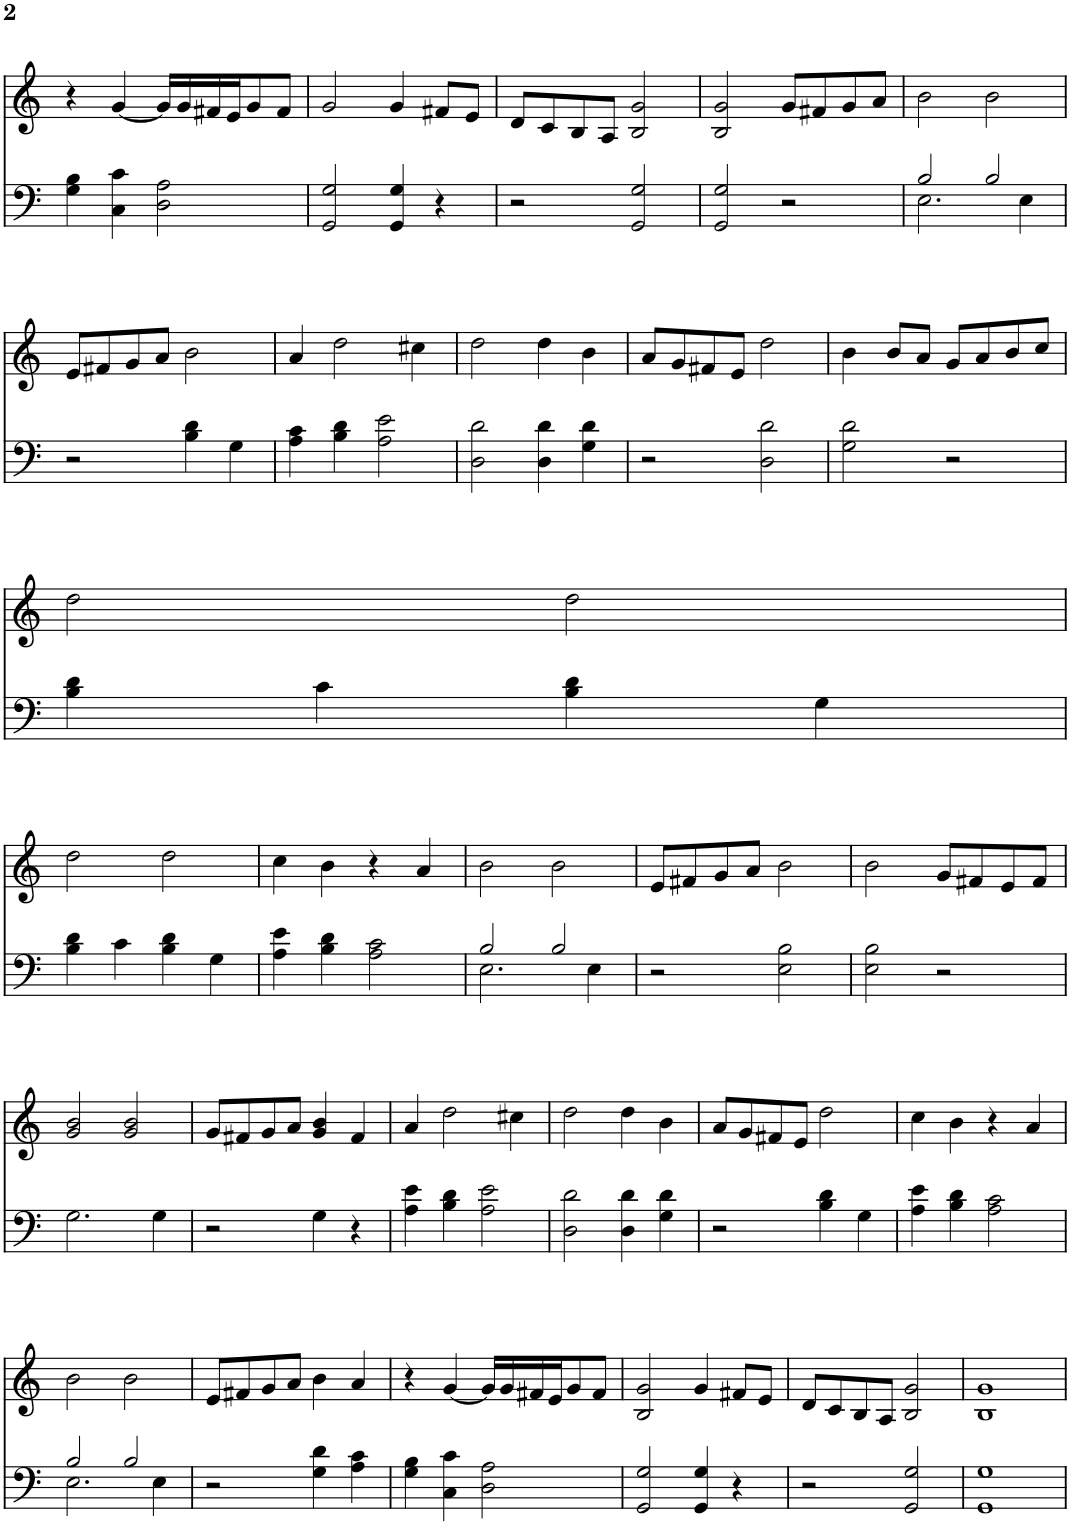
**kern	**kern
*part1	*part1
*staff2	*staff1
*I"Laute	*
!!LO:PB:g=z
*clefF4	*clefG2
*k[]	*k[]
*M2/2	*M2/2
*met(c|)	*met(c|)
=34	=34
4G\ 4B\	4r
4C\ 4c\	[4g/
2D\ 2A\	16g/LL]
.	16g/
.	16f#X/
.	16e/J
.	8g/
.	8f#/J
=35	=35
2GG/ 2G/	2g/
4GG/ 4G/	4g/
4r	8f#X/L
.	8e/J
=36	=36
2r	8d/L
.	8c/
.	8B/
.	8A/J
2GG/ 2G/	2B/ 2g/
=37	=37
2GG/ 2G/	2B/ 2g/
2r	8g/L
.	8f#X/
.	8g/
.	8a/J
=38	=38
*^	*
2B/	2.E\	2b\
2B/	.	2b\
.	4E\	.
*v	*v	*
!!LO:LB:g=z
=39	=39
2r	8e/L
.	8f#X/
.	8g/
.	8a/J
4B\ 4d\	2b\
4G\	.
=40	=40
4A\ 4c\	4a/
4B\ 4d\	2dd\
2A\ 2e\	.
.	4cc#X\
=41	=41
2D\ 2d\	2dd\
4D\ 4d\	4dd\
4G\ 4d\	4b\
=42	=42
2r	8a/L
.	8g/
.	8f#X/
.	8e/J
2D\ 2d\	2dd\
=43	=43
2G\ 2d\	4b\
.	8b/L
.	8a/J
2r	8g/L
.	8a/
.	8b/
.	8cc/J
!!LO:LB:g=z
=44	=44
4B\ 4d\	2dd\
4c\	.
4B\ 4d\	2dd\
4G\	.
!!LO:LB:g=z
=45	=45
4B\ 4d\	2dd\
4c\	.
4B\ 4d\	2dd\
4G\	.
=46	=46
4A\ 4e\	4cc\
4B\ 4d\	4b\
2A\ 2c\	4r
.	4a/
=47	=47
*^	*
2B/	2.E\	2b\
2B/	.	2b\
.	4E\	.
*v	*v	*
=48	=48
2r	8e/L
.	8f#X/
.	8g/
.	8a/J
2E\ 2B\	2b\
=49	=49
2E\ 2B\	2b\
2r	8g/L
.	8f#X/
.	8e/
.	8f#/J
!!LO:LB:g=z
=50	=50
2.G\	2g/ 2b/
.	2g/ 2b/
4G\	.
=51	=51
2r	8g/L
.	8f#X/
.	8g/
.	8a/J
4G\	4g/ 4b/
4r	4f#/
=52	=52
4A\ 4e\	4a/
4B\ 4d\	2dd\
2A\ 2e\	.
.	4cc#X\
=53	=53
2D\ 2d\	2dd\
4D\ 4d\	4dd\
4G\ 4d\	4b\
=54	=54
2r	8a/L
.	8g/
.	8f#X/
.	8e/J
4B\ 4d\	2dd\
4G\	.
=55	=55
4A\ 4e\	4cc\
4B\ 4d\	4b\
2A\ 2c\	4r
.	4a/
!!LO:LB:g=z
=56	=56
*^	*
2B/	2.E\	2b\
2B/	.	2b\
.	4E\	.
*v	*v	*
=57	=57
2r	8e/L
.	8f#X/
.	8g/
.	8a/J
4G\ 4d\	4b\
4A\ 4c\	4a/
=58	=58
4G\ 4B\	4r
4C\ 4c\	[4g/
2D\ 2A\	16g/LL]
.	16g/
.	16f#X/
.	16e/J
.	8g/
.	8f#/J
=59	=59
2GG/ 2G/	2B/ 2g/
4GG/ 4G/	4g/
4r	8f#X/L
.	8e/J
=60	=60
2r	8d/L
.	8c/
.	8B/
.	8A/J
2GG/ 2G/	2B/ 2g/
=61	=61
1GG 1G	1B 1g
=	=
*-	*-
